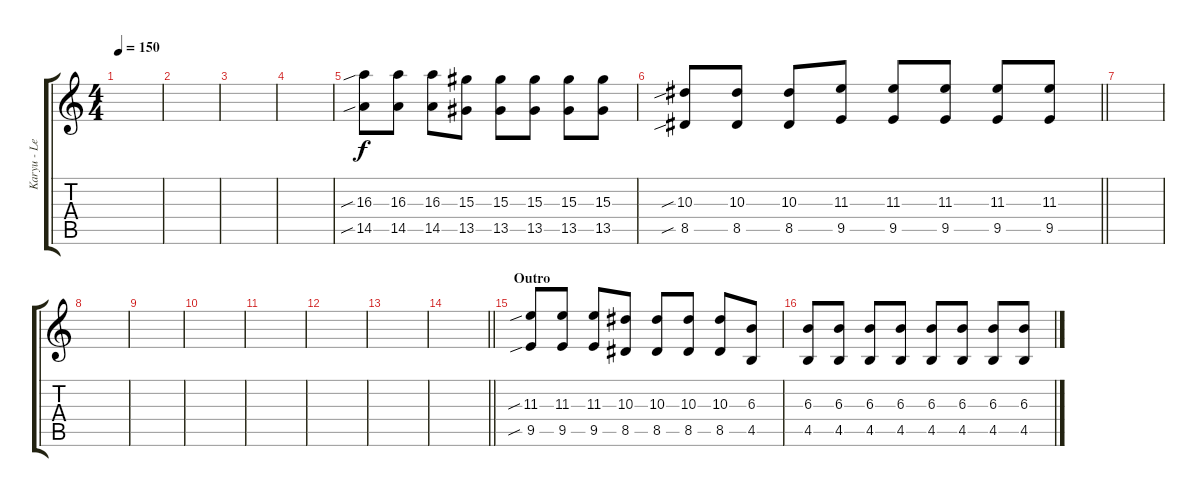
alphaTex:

\track ("Karyu - Lead Guitar" "Karyu - Le") {instrument distortionguitar}
\staff {score tabs}
\tuning (D4 A3 F3 C3 G2 D2) {hide}
\ts (4 4)
\tempo 150
\clef g2
\ks c
|
|
|
|
(16.3{sib} 14.5{sib}).8 (16.3 14.5).8 (16.3 14.5).8 (15.3 13.5).8 (15.3 13.5).8 (15.3 13.5).8 (15.3 13.5).8 (15.3 13.5).8 |
\barLineRight lightlight
(10.3{sib} 8.5{sib}).8 (10.3 8.5).8 (10.3 8.5).8 (11.3 9.5).8 (11.3 9.5).8 (11.3 9.5).8 (11.3 9.5).8 (11.3 9.5).8 |
\section ("" "")
|
|
|
|
|
|
|
\barLineRight lightlight
|
\section ("" "Outro")
(11.3{sib} 9.5{sib}).8 (11.3 9.5).8 (11.3 9.5).8 (10.3 8.5).8 (10.3 8.5).8 (10.3 8.5).8 (10.3 8.5).8 (6.3 4.5).8 |
(6.3 4.5).8 (6.3 4.5).8 (6.3 4.5).8 (6.3 4.5).8 (6.3 4.5).8 (6.3 4.5).8 (6.3 4.5).8 (6.3 4.5).8
